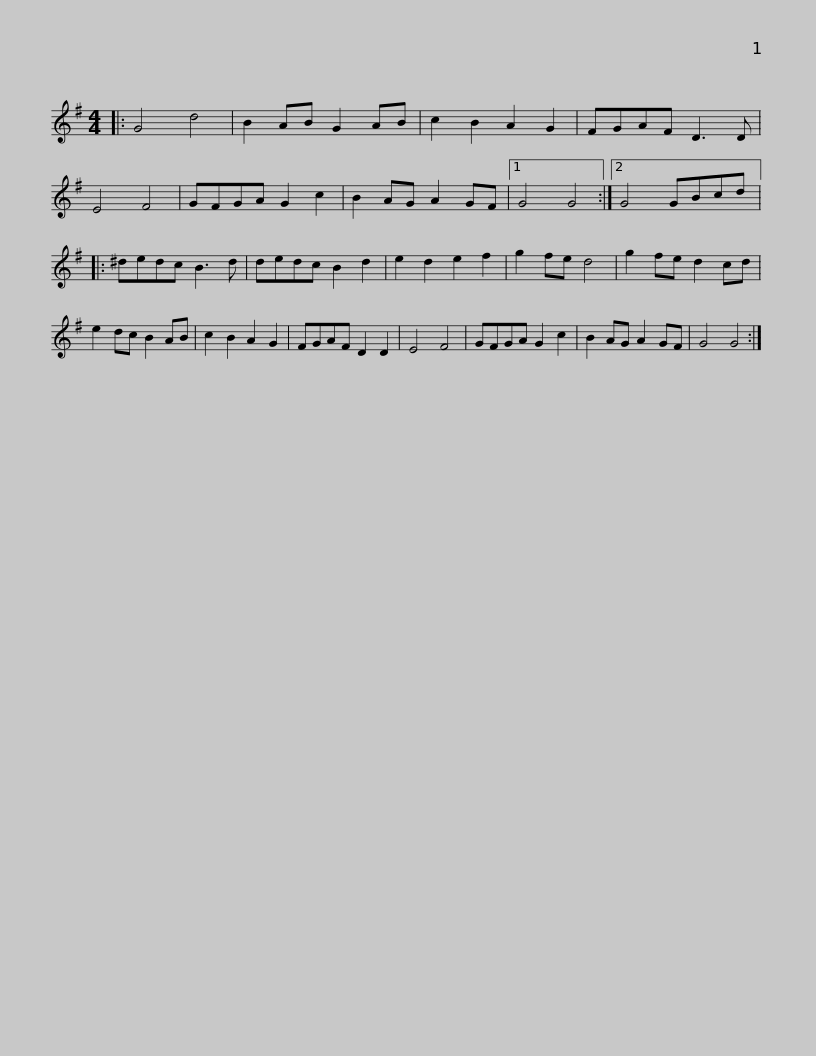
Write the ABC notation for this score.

X:1
L:1/8
M:4/4
I:linebreak $
K:G
V:1 treble
V:1
|: G4 d4 | B2 AB G2 AB | c2 B2 A2 G2 | FGAF D3 D | E4 F4 | %5
 GFGA G2 c2 | B2 AG A2 GF |1 G4 G4 :|2$ G4 GBcd |: ^dedc B3 d | %10
 dedc B2 d2 | e2 d2 e2 f2 | g2 fe d4 | g2 fe d2 cd | e2 dc B2 AB | %15
 c2 B2 A2 G2 |$ FGAF D2 D2 | E4 F4 | GFGA G2 c2 | B2 AG A2 GF | %20
 G4 G4 :| %21
